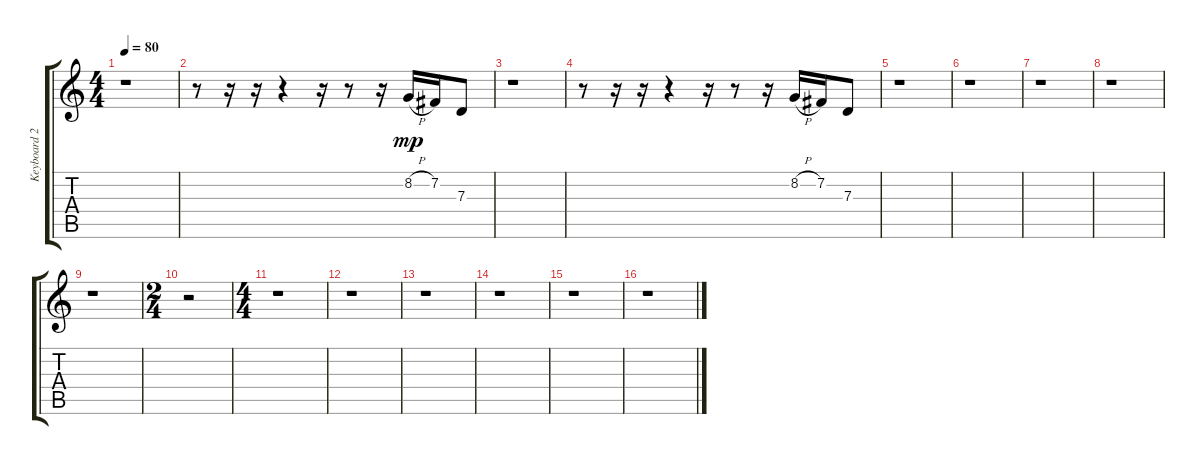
\track ("Keyboard 2" "Keyboard 2") {instrument lead6voice}
\staff {score tabs}
\tuning (E4 B3 G3 D3 A2 E2) {hide}
\ts (4 4)
\tempo 80
\clef g2
\ks c
r.1{dy mp} |
r.8 r.16 r.16 r.4 r.16 r.8 r.16 8.2{h}.16 7.2.16 7.3.8 |
r.1 |
r.8 r.16 r.16 r.4 r.16 r.8 r.16 8.2{h}.16 7.2.16 7.3.8 |
r.1 |
r.1 |
r.1 |
r.1 |
r.1 |
\ts (2 4)
r.2 |
\ts (4 4)
r.1 |
r.1 |
r.1 |
r.1 |
r.1 |
r.1
